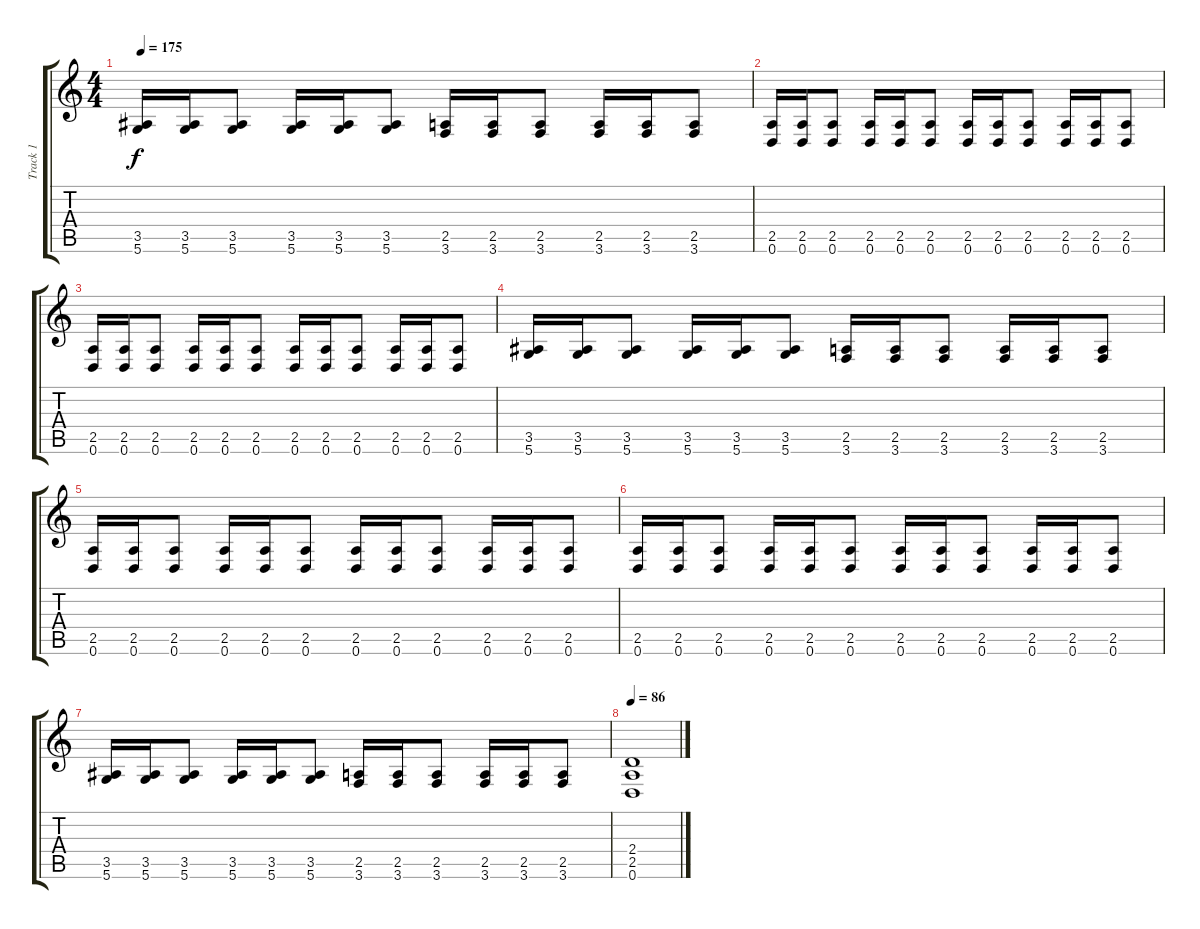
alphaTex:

\track ("Track 1" "Track 1") {instrument distortionguitar}
\staff {score tabs}
\tuning (D4 A3 F3 C3 G2 D2) {hide}
\ts (4 4)
\tempo 175
\clef g2
\ks c
(3.5 5.6).16{dy f} (3.5 5.6).16 (3.5 5.6).8 (3.5 5.6).16 (3.5 5.6).16 (3.5 5.6).8 (2.5 3.6).16 (2.5 3.6).16 (2.5 3.6).8 (2.5 3.6).16 (2.5 3.6).16 (2.5 3.6).8 |
(2.5 0.6).16 (2.5 0.6).16 (2.5 0.6).8 (2.5 0.6).16 (2.5 0.6).16 (2.5 0.6).8 (2.5 0.6).16 (2.5 0.6).16 (2.5 0.6).8 (2.5 0.6).16 (2.5 0.6).16 (2.5 0.6).8 |
(2.5 0.6).16 (2.5 0.6).16 (2.5 0.6).8 (2.5 0.6).16 (2.5 0.6).16 (2.5 0.6).8 (2.5 0.6).16 (2.5 0.6).16 (2.5 0.6).8 (2.5 0.6).16 (2.5 0.6).16 (2.5 0.6).8 |
(3.5 5.6).16 (3.5 5.6).16 (3.5 5.6).8 (3.5 5.6).16 (3.5 5.6).16 (3.5 5.6).8 (2.5 3.6).16 (2.5 3.6).16 (2.5 3.6).8 (2.5 3.6).16 (2.5 3.6).16 (2.5 3.6).8 |
(2.5 0.6).16 (2.5 0.6).16 (2.5 0.6).8 (2.5 0.6).16 (2.5 0.6).16 (2.5 0.6).8 (2.5 0.6).16 (2.5 0.6).16 (2.5 0.6).8 (2.5 0.6).16 (2.5 0.6).16 (2.5 0.6).8 |
(2.5 0.6).16 (2.5 0.6).16 (2.5 0.6).8 (2.5 0.6).16 (2.5 0.6).16 (2.5 0.6).8 (2.5 0.6).16 (2.5 0.6).16 (2.5 0.6).8 (2.5 0.6).16 (2.5 0.6).16 (2.5 0.6).8 |
(3.5 5.6).16 (3.5 5.6).16 (3.5 5.6).8 (3.5 5.6).16 (3.5 5.6).16 (3.5 5.6).8 (2.5 3.6).16 (2.5 3.6).16 (2.5 3.6).8 (2.5 3.6).16 (2.5 3.6).16 (2.5 3.6).8 |
\tempo 86
(2.4 2.5 0.6).1
